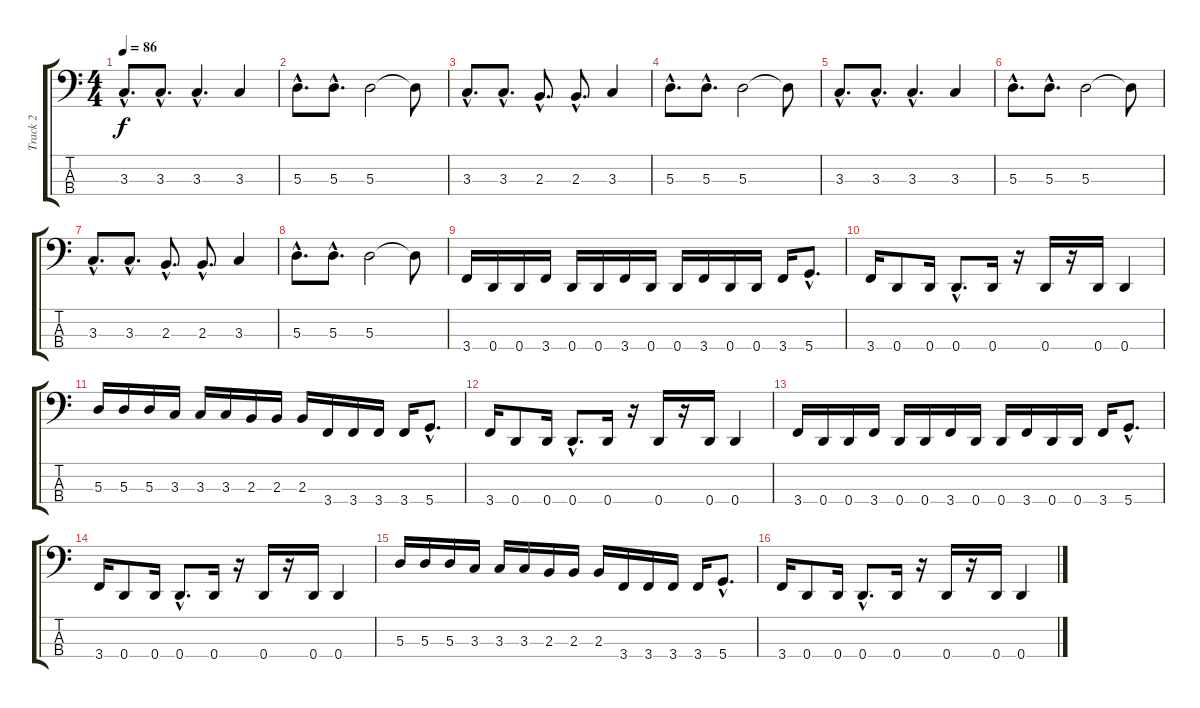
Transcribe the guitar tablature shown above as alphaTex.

\track ("Track 2" "Track 2") {instrument electricbassfinger}
\staff {score tabs}
\tuning (G2 D2 A1 D1) {hide}
\ts (4 4)
\tempo 86
\clef f4
\ks c
3.3{hac}.8{d dy f} 3.3{hac}.8{d} 3.3{hac}.4{d} 3.3.4 |
5.3{hac}.8{d} 5.3{hac}.8{d} 5.3.2 5.3{t}.8 |
3.3{hac}.8{d} 3.3{hac}.8{d} 2.3{hac}.8{d} 2.3{hac}.8{d} 3.3.4 |
5.3{hac}.8{d} 5.3{hac}.8{d} 5.3.2 5.3{t}.8 |
3.3{hac}.8{d} 3.3{hac}.8{d} 3.3{hac}.4{d} 3.3.4 |
5.3{hac}.8{d} 5.3{hac}.8{d} 5.3.2 5.3{t}.8 |
3.3{hac}.8{d} 3.3{hac}.8{d} 2.3{hac}.8{d} 2.3{hac}.8{d} 3.3.4 |
5.3{hac}.8{d} 5.3{hac}.8{d} 5.3.2 5.3{t}.8 |
3.4.16 0.4.16 0.4.16 3.4.16 0.4.16 0.4.16 3.4.16 0.4.16 0.4.16 3.4.16 0.4.16 0.4.16 3.4.16 5.4{hac}.8{d} |
3.4.16 0.4.8 0.4.16 0.4{hac}.8{d} 0.4.16 r.16 0.4.16 r.16 0.4.16 0.4.4 |
5.3.16 5.3.16 5.3.16 3.3.16 3.3.16 3.3.16 2.3.16 2.3.16 2.3.16 3.4.16 3.4.16 3.4.16 3.4.16 5.4{hac}.8{d} |
3.4.16 0.4.8 0.4.16 0.4{hac}.8{d} 0.4.16 r.16 0.4.16 r.16 0.4.16 0.4.4 |
3.4.16 0.4.16 0.4.16 3.4.16 0.4.16 0.4.16 3.4.16 0.4.16 0.4.16 3.4.16 0.4.16 0.4.16 3.4.16 5.4{hac}.8{d} |
3.4.16 0.4.8 0.4.16 0.4{hac}.8{d} 0.4.16 r.16 0.4.16 r.16 0.4.16 0.4.4 |
5.3.16 5.3.16 5.3.16 3.3.16 3.3.16 3.3.16 2.3.16 2.3.16 2.3.16 3.4.16 3.4.16 3.4.16 3.4.16 5.4{hac}.8{d} |
3.4.16 0.4.8 0.4.16 0.4{hac}.8{d} 0.4.16 r.16 0.4.16 r.16 0.4.16 0.4.4
